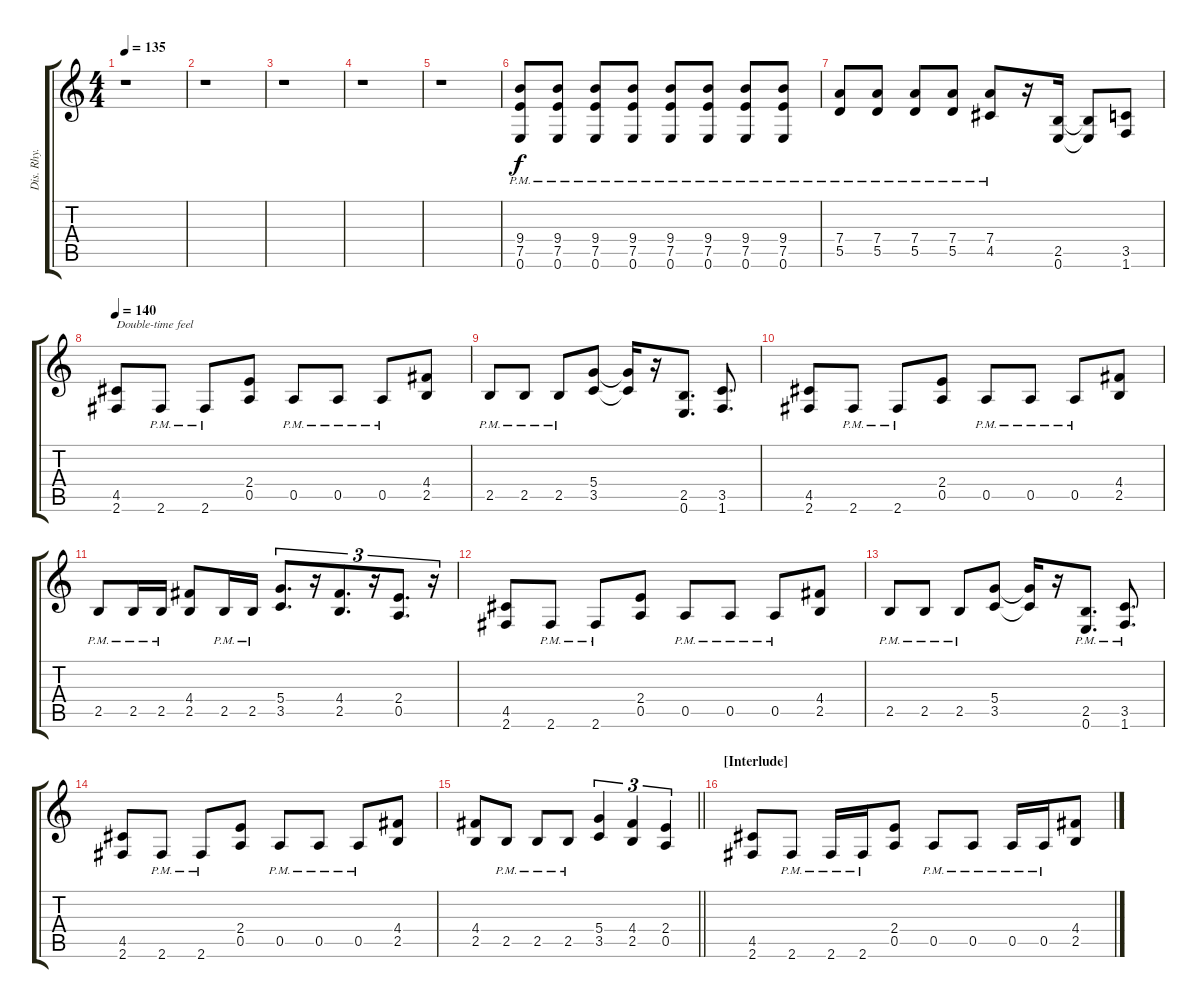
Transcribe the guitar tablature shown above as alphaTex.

\track ("Dis. Rhy." "Dis. Rhy.") {instrument distortionguitar}
\staff {score tabs}
\tuning (E4 B3 G3 D3 A2 E2) {hide}
\ts (4 4)
\tempo 135
\clef g2
\ks c
r.1{dy f} |
r.1 |
r.1 |
r.1 |
r.1{volume 12} |
(9.4{pm} 7.5{pm} 0.6{pm}).8 (9.4{pm} 7.5{pm} 0.6{pm}).8 (9.4{pm} 7.5{pm} 0.6{pm}).8 (9.4{pm} 7.5{pm} 0.6{pm}).8 (9.4{pm} 7.5{pm} 0.6{pm}).8 (9.4{pm} 7.5{pm} 0.6{pm}).8 (9.4{pm} 7.5{pm} 0.6{pm}).8 (9.4{pm} 7.5{pm} 0.6{pm}).8 |
(7.4{pm} 5.5{pm}).8 (7.4{pm} 5.5{pm}).8 (7.4{pm} 5.5{pm}).8 (7.4{pm} 5.5{pm}).8 (7.4{pm} 4.5{pm}).8 r.16 (2.5 0.6).16 (2.5{t} 0.6{t}).8 (3.5 1.6).8 |
\tempo 140
(4.5 2.6).8{txt "Double-time feel"} 2.6{pm}.8 2.6{pm}.8 (2.4 0.5).8 0.5{pm}.8 0.5{pm}.8 0.5{pm}.8 (4.4 2.5).8 |
2.5{pm}.8 2.5{pm}.8 2.5{pm}.8 (5.4 3.5).8 (5.4{t} 3.5{t}).16 r.16 (2.5 0.6).8{d} (3.5 1.6).8{d} |
(4.5 2.6).8 2.6{pm}.8 2.6{pm}.8 (2.4 0.5).8 0.5{pm}.8 0.5{pm}.8 0.5{pm}.8 (4.4 2.5).8 |
2.5{pm}.8 2.5{pm}.16 2.5{pm}.16 (4.4 2.5).8 2.5{pm}.16 2.5{pm}.16 (5.4 3.5).8{d tu (3 2)} r.16{tu (3 2)} (4.4 2.5).8{d tu (3 2)} r.16{tu (3 2)} (2.4 0.5).8{d tu (3 2)} r.16{tu (3 2)} |
(4.5 2.6).8 2.6{pm}.8 2.6{pm}.8 (2.4 0.5).8 0.5{pm}.8 0.5{pm}.8 0.5{pm}.8 (4.4 2.5).8 |
2.5{pm}.8 2.5{pm}.8 2.5{pm}.8 (5.4 3.5).8 (5.4{t} 3.5{t}).16 r.16 (2.5{pm} 0.6{pm}).8{d} (3.5{pm} 1.6{pm}).8{d} |
(4.5 2.6).8 2.6{pm}.8 2.6{pm}.8 (2.4 0.5).8 0.5{pm}.8 0.5{pm}.8 0.5{pm}.8 (4.4 2.5).8 |
\barLineRight lightlight
(4.4 2.5).8 2.5{pm}.8 2.5{pm}.8 2.5{pm}.8 (5.4 3.5).4{tu (3 2)} (4.4 2.5).4{tu (3 2)} (2.4 0.5).4{tu (3 2)} |
\section ("" "[Interlude]")
(4.5 2.6).8{volume 16} 2.6{pm}.8 2.6{pm}.16 2.6{pm}.16 (2.4 0.5).8 0.5{pm}.8 0.5{pm}.8 0.5{pm}.16 0.5{pm}.16 (4.4 2.5).8
